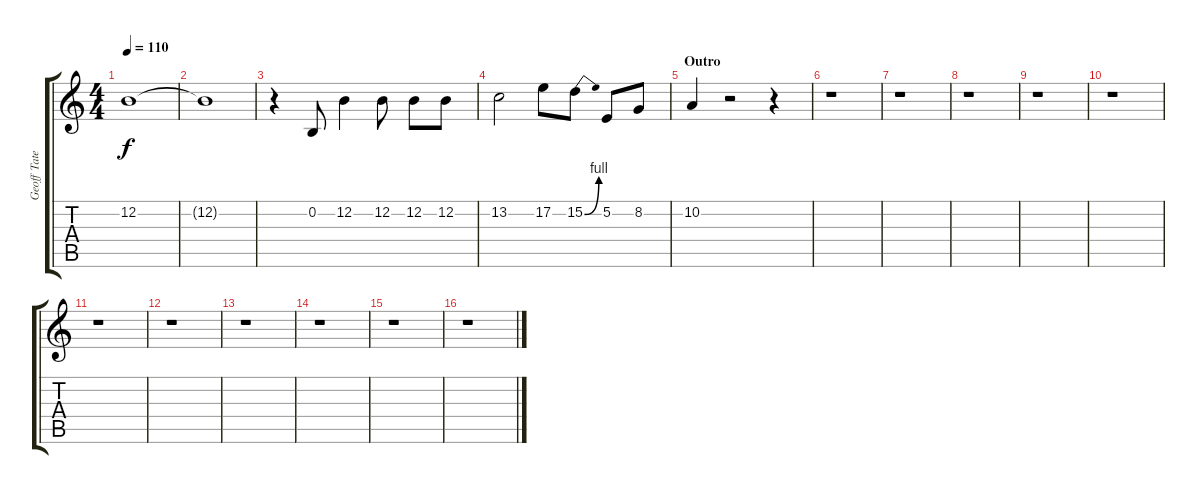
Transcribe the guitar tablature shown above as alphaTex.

\track ("Geoff Tate" "Geoff Tate") {instrument tenorsax}
\staff {score tabs}
\tuning (E4 B3 G3 D3 A2 E2) {hide}
\ts (4 4)
\tempo 110
\clef g2
\ks c
12.2.1{dy f} |
12.2{t}.1 |
r.4 0.2.8 12.2.4 12.2.8 12.2.8 12.2.8 |
13.2.2 17.2.8 15.2{be (bend 0 0 60 4)}.8 5.2.8 8.2.8 |
\section ("" "Outro")
10.2.4 r.2 r.4 |
r.1 |
r.1 |
r.1 |
r.1 |
r.1 |
r.1 |
r.1 |
r.1 |
r.1 |
r.1 |
r.1
